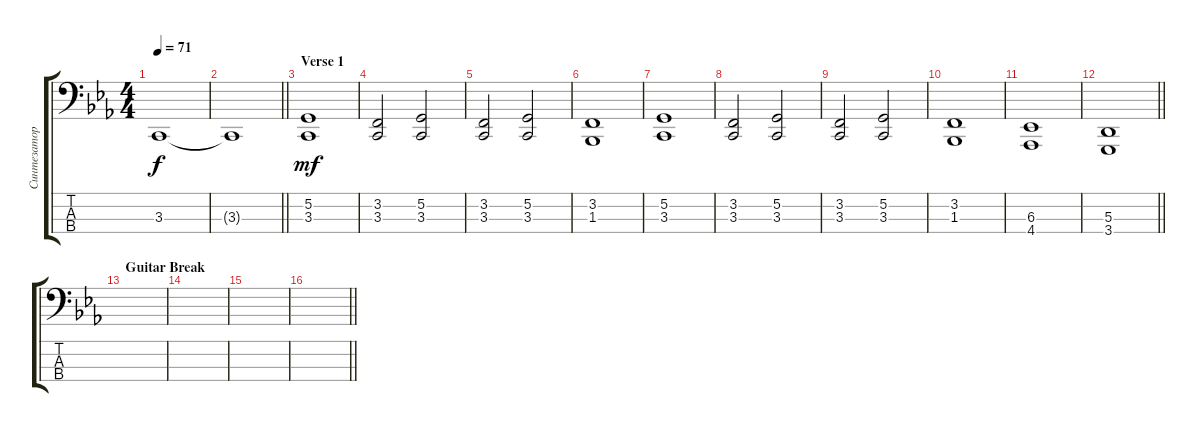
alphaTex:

\track ("Синтезатор" "Синтезатор") {instrument pad7halo}
\staff {score tabs}
\tuning (G2 D2 A1 E1) {hide}
\ts (4 4)
\tempo 71
\clef f4
\ks cminor
3.3.1{dy f} |
\barLineRight lightlight
3.3{t}.1 |
\section ("" "Verse 1")
(5.2 3.3).1{dy mf} |
(3.2 3.3).2 (5.2 3.3).2 |
(3.2 3.3).2 (5.2 3.3).2 |
(3.2 1.3).1 |
(5.2 3.3).1 |
(3.2 3.3).2 (5.2 3.3).2 |
(3.2 3.3).2 (5.2 3.3).2 |
(3.2 1.3).1 |
(6.3 4.4).1 |
\barLineRight lightlight
(5.3 3.4).1 |
\section ("" "Guitar Break")
|
|
|
\barLineRight lightlight
